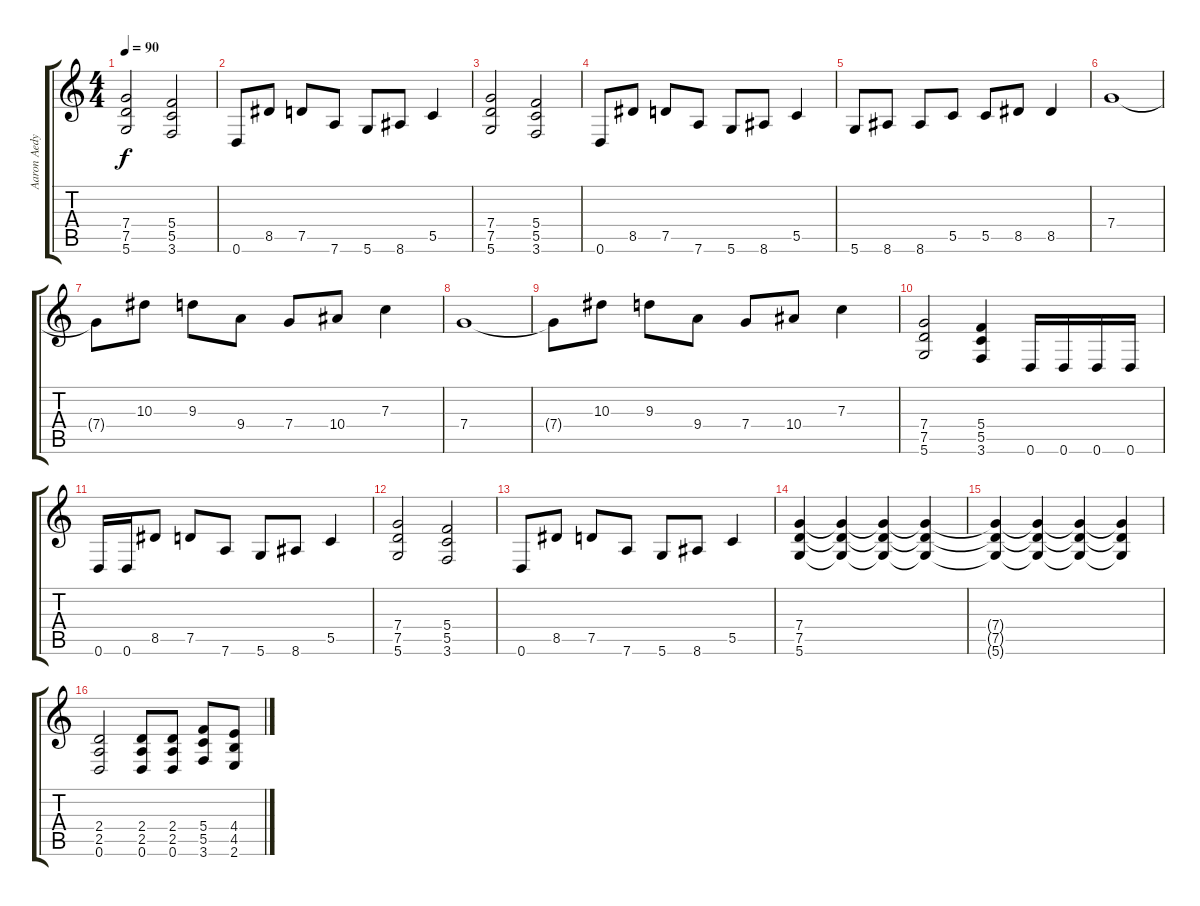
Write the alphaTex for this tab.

\track ("Aaron Aedy" "Aaron Aedy") {instrument distortionguitar}
\staff {score tabs}
\tuning (D4 A3 F3 C3 G2 D2) {hide}
\ts (4 4)
\tempo 90
\clef g2
\ks c
(7.4 7.5 5.6).2{dy f} (5.4 5.5 3.6).2 |
0.6.8 8.5.8 7.5.8 7.6.8 5.6.8 8.6.8 5.5.4 |
(7.4 7.5 5.6).2 (5.4 5.5 3.6).2 |
0.6.8 8.5.8 7.5.8 7.6.8 5.6.8 8.6.8 5.5.4 |
5.6.8 8.6.8 8.6.8 5.5.8 5.5.8 8.5.8 8.5.4 |
7.4.1 |
7.4{t}.8 10.3.8 9.3.8 9.4.8 7.4.8 10.4.8 7.3.4 |
7.4.1 |
7.4{t}.8 10.3.8 9.3.8 9.4.8 7.4.8 10.4.8 7.3.4 |
(7.4 7.5 5.6).2 (5.4 5.5 3.6).4 0.6.16 0.6.16 0.6.16 0.6.16 |
0.6.16 0.6.16 8.5.8 7.5.8 7.6.8 5.6.8 8.6.8 5.5.4 |
(7.4 7.5 5.6).2 (5.4 5.5 3.6).2 |
0.6.8 8.5.8 7.5.8 7.6.8 5.6.8 8.6.8 5.5.4 |
(7.4 7.5 5.6).4{volume 3} (7.4{t} 7.5{t} 5.6{t}).4{volume 5} (7.4{t} 7.5{t} 5.6{t}).4{volume 7} (7.4{t} 7.5{t} 5.6{t}).4{volume 9} |
(7.4{t} 7.5{t} 5.6{t}).4{volume 11} (7.4{t} 7.5{t} 5.6{t}).4{volume 13} (7.4{t} 7.5{t} 5.6{t}).4{volume 15} (7.4{t} 7.5{t} 5.6{t}).4 |
(2.4 2.5 0.6).2 (2.4 2.5 0.6).8 (2.4 2.5 0.6).8 (5.4 5.5 3.6).8 (4.4 4.5 2.6).8
